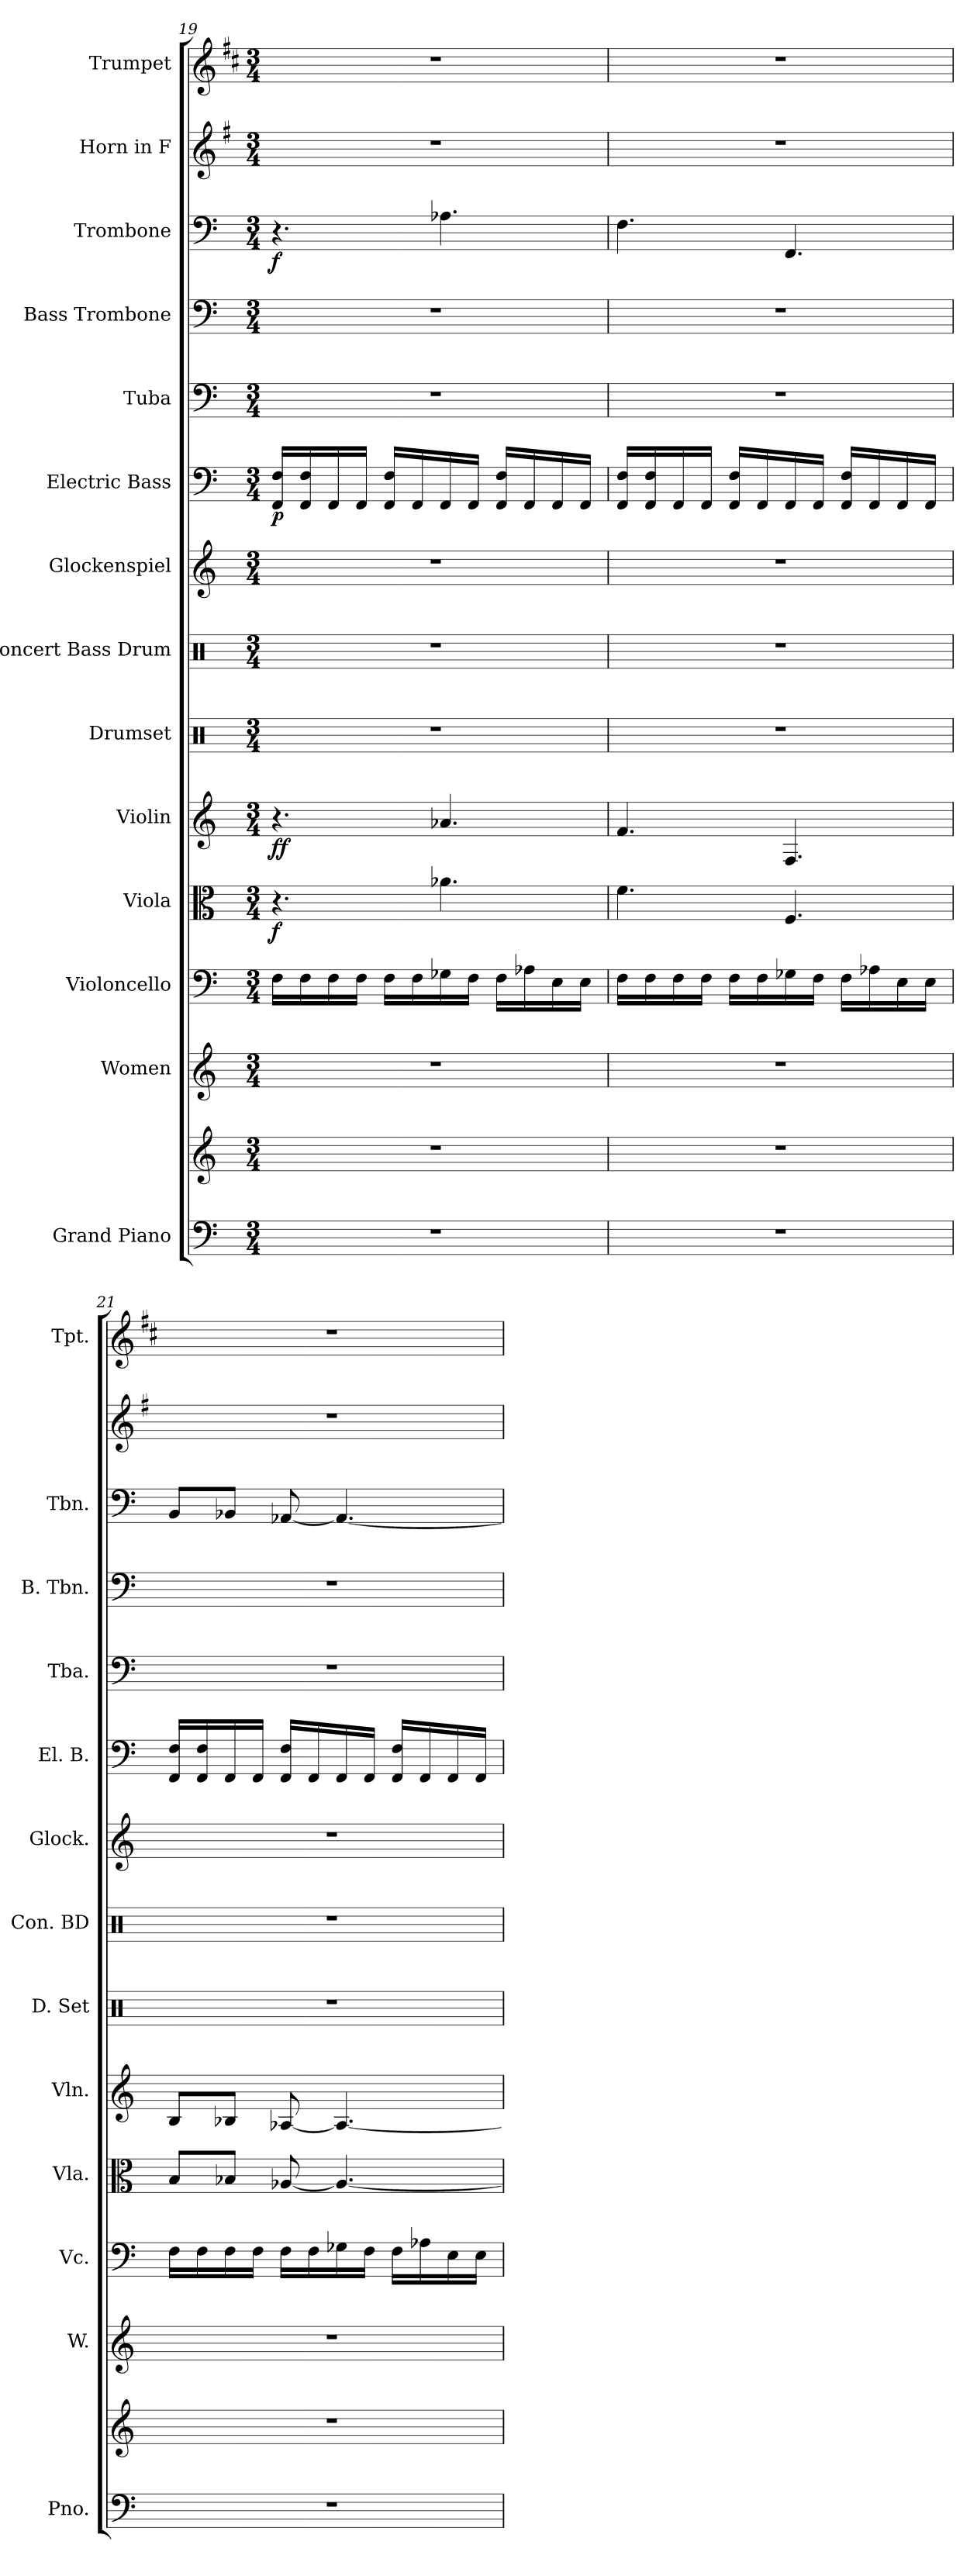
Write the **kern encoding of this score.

**kern	**kern	**kern	**kern	**kern	**dynam	**kern	**dynam	**kern	**kern	**kern	**kern	**dynam	**kern	**kern	**kern	**dynam	**kern	**kern
*part14	*part14	*part13	*part12	*part11	*part11	*part10	*part10	*part9	*part8	*part7	*part6	*part6	*part5	*part4	*part3	*part3	*part2	*part1
*staff15	*staff14	*staff13	*staff12	*staff11	*staff11	*staff10	*staff10	*staff9	*staff8	*staff7	*staff6	*staff6	*staff5	*staff4	*staff3	*staff3	*staff2	*staff1
*I"Grand Piano	*	*I"Women	*I"Violoncello	*I"Viola	*	*I"Violin	*	*I"Drumset	*I"Concert Bass Drum	*I"Glockenspiel	*I"Electric Bass	*	*I"Tuba	*I"Bass Trombone	*I"Trombone	*	*I"Horn in F	*I"Trumpet
*I'Pno.	*	*I'W.	*I'Vc.	*I'Vla.	*	*I'Vln.	*	*I'D. Set	*I'Con. BD	*I'Glock.	*I'El. B.	*	*I'Tba.	*I'B. Tbn.	*I'Tbn.	*	*	*I'Tpt.
*clefF4	*clefG2	*clefG2	*clefF4	*clefC3	*	*clefG2	*	*clefX	*clefX	*clefG2	*clefF4	*	*clefF4	*clefF4	*clefF4	*	*clefG2	*clefG2
*	*	*	*	*	*	*	*	*	*	*ITrd-14c-24	*ITrd7c12	*	*	*	*	*	*ITrd4c7	*ITrd1c2
*k[]	*k[]	*k[]	*k[]	*k[]	*	*k[]	*	*k[]	*k[]	*k[]	*k[]	*	*k[]	*k[]	*k[]	*	*k[]	*k[]
*M3/4	*M3/4	*M3/4	*M3/4	*M3/4	*	*M3/4	*	*M3/4	*M3/4	*M3/4	*M3/4	*	*M3/4	*M3/4	*M3/4	*	*M3/4	*M3/4
=19	=19	=19	=19	=19	=19	=19	=19	=19	=19	=19	=19	=19	=19	=19	=19	=19	=19	=19
!	!	!	!	!	!LO:DY:b	!	!LO:DY:b	!	!	!	!	!LO:DY:b	!	!	!	!LO:DY:b	!	!
2.r	2.r	2.r	16F\LL	4.r	f	4.r	ff	2.r	2.r	2.r	16FFF/ 16FF/LL	p	2.r	2.r	4.r	f	2.r	2.r
.	.	.	16F\	.	.	.	.	.	.	.	16FFF/ 16FF/	.	.	.	.	.	.	.
.	.	.	16F\	.	.	.	.	.	.	.	16FFF/	.	.	.	.	.	.	.
.	.	.	16F\JJ	.	.	.	.	.	.	.	16FFF/JJ	.	.	.	.	.	.	.
.	.	.	16F\LL	.	.	.	.	.	.	.	16FFF/ 16FF/LL	.	.	.	.	.	.	.
.	.	.	16F\	.	.	.	.	.	.	.	16FFF/	.	.	.	.	.	.	.
.	.	.	16G-X\	4.a-X\	.	4.a-X/	.	.	.	.	16FFF/	.	.	.	4.A-X\	.	.	.
.	.	.	16F\JJ	.	.	.	.	.	.	.	16FFF/JJ	.	.	.	.	.	.	.
.	.	.	16F\LL	.	.	.	.	.	.	.	16FFF/ 16FF/LL	.	.	.	.	.	.	.
.	.	.	16A-X\	.	.	.	.	.	.	.	16FFF/	.	.	.	.	.	.	.
.	.	.	16E\	.	.	.	.	.	.	.	16FFF/	.	.	.	.	.	.	.
.	.	.	16E\JJ	.	.	.	.	.	.	.	16FFF/JJ	.	.	.	.	.	.	.
=20	=20	=20	=20	=20	=20	=20	=20	=20	=20	=20	=20	=20	=20	=20	=20	=20	=20	=20
2.r	2.r	2.r	16F\LL	4.f\	.	4.f/	.	2.r	2.r	2.r	16FFF/ 16FF/LL	.	2.r	2.r	4.F\	.	2.r	2.r
.	.	.	16F\	.	.	.	.	.	.	.	16FFF/ 16FF/	.	.	.	.	.	.	.
.	.	.	16F\	.	.	.	.	.	.	.	16FFF/	.	.	.	.	.	.	.
.	.	.	16F\JJ	.	.	.	.	.	.	.	16FFF/JJ	.	.	.	.	.	.	.
.	.	.	16F\LL	.	.	.	.	.	.	.	16FFF/ 16FF/LL	.	.	.	.	.	.	.
.	.	.	16F\	.	.	.	.	.	.	.	16FFF/	.	.	.	.	.	.	.
.	.	.	16G-X\	4.F/	.	4.F/	.	.	.	.	16FFF/	.	.	.	4.FF/	.	.	.
.	.	.	16F\JJ	.	.	.	.	.	.	.	16FFF/JJ	.	.	.	.	.	.	.
.	.	.	16F\LL	.	.	.	.	.	.	.	16FFF/ 16FF/LL	.	.	.	.	.	.	.
.	.	.	16A-X\	.	.	.	.	.	.	.	16FFF/	.	.	.	.	.	.	.
.	.	.	16E\	.	.	.	.	.	.	.	16FFF/	.	.	.	.	.	.	.
.	.	.	16E\JJ	.	.	.	.	.	.	.	16FFF/JJ	.	.	.	.	.	.	.
!!LO:PB:g=z
=21	=21	=21	=21	=21	=21	=21	=21	=21	=21	=21	=21	=21	=21	=21	=21	=21	=21	=21
2.r	2.r	2.r	16F\LL	8B/L	.	8B/L	.	2.r	2.r	2.r	16FFF/ 16FF/LL	.	2.r	2.r	8BB/L	.	2.r	2.r
.	.	.	16F\	.	.	.	.	.	.	.	16FFF/ 16FF/	.	.	.	.	.	.	.
.	.	.	16F\	8B-X/J	.	8B-X/J	.	.	.	.	16FFF/	.	.	.	8BB-X/J	.	.	.
.	.	.	16F\JJ	.	.	.	.	.	.	.	16FFF/JJ	.	.	.	.	.	.	.
.	.	.	16F\LL	[8A-X/	.	[8A-X/	.	.	.	.	16FFF/ 16FF/LL	.	.	.	[8AA-X/	.	.	.
.	.	.	16F\	.	.	.	.	.	.	.	16FFF/	.	.	.	.	.	.	.
.	.	.	16G-X\	4.A-/_	.	4.A-/_	.	.	.	.	16FFF/	.	.	.	4.AA-/_	.	.	.
.	.	.	16F\JJ	.	.	.	.	.	.	.	16FFF/JJ	.	.	.	.	.	.	.
.	.	.	16F\LL	.	.	.	.	.	.	.	16FFF/ 16FF/LL	.	.	.	.	.	.	.
.	.	.	16A-X\	.	.	.	.	.	.	.	16FFF/	.	.	.	.	.	.	.
.	.	.	16E\	.	.	.	.	.	.	.	16FFF/	.	.	.	.	.	.	.
.	.	.	16E\JJ	.	.	.	.	.	.	.	16FFF/JJ	.	.	.	.	.	.	.
=	=	=	=	=	=	=	=	=	=	=	=	=	=	=	=	=	=	=
*-	*-	*-	*-	*-	*-	*-	*-	*-	*-	*-	*-	*-	*-	*-	*-	*-	*-	*-
